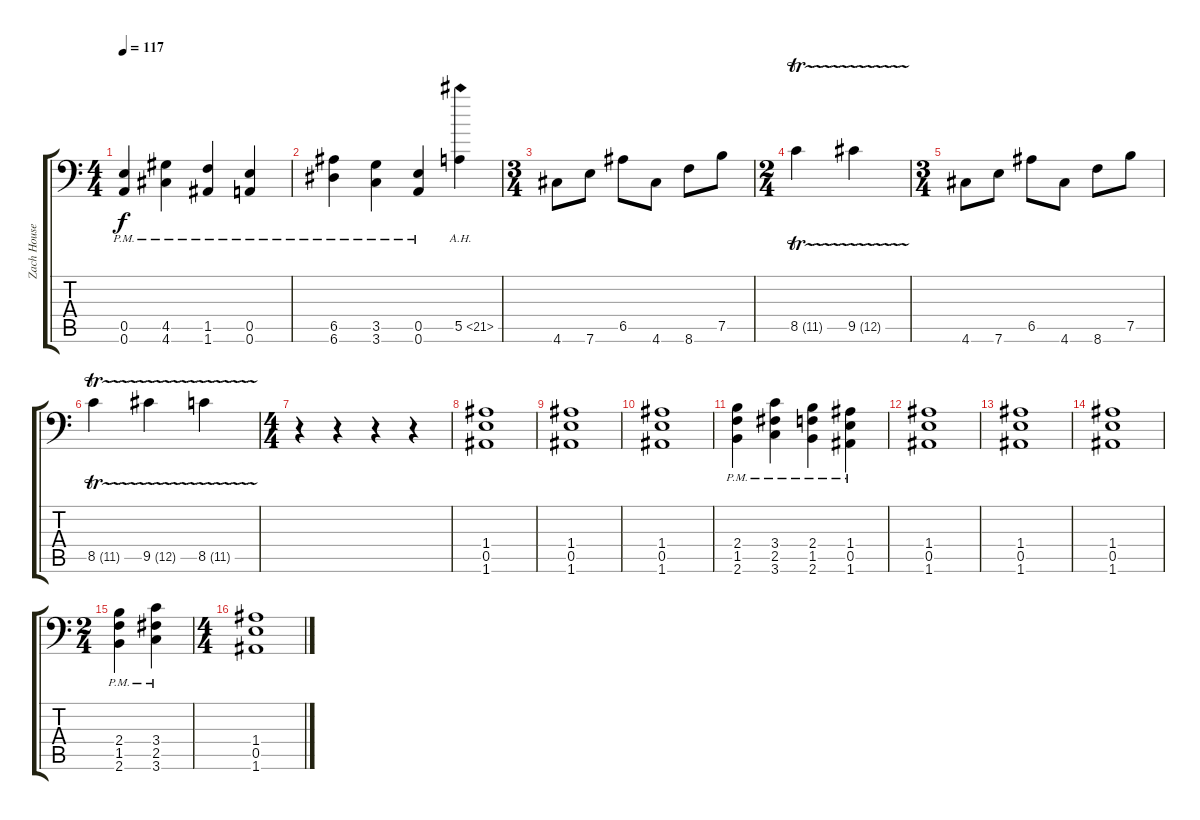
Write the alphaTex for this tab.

\track ("Zach Householder" "Zach House") {instrument distortionguitar}
\staff {score tabs}
\tuning (B3 Gb3 D3 A2 E2 A1) {hide}
\ts (4 4)
\tempo 117
\clef f4
\ks c
(0.5{pm} 0.6{pm}).4{dy f} (4.5{pm} 4.6{pm}).4 (1.5{pm} 1.6{pm}).4 (0.5{pm} 0.6{pm}).4 |
(6.5{pm} 6.6{pm}).4 (3.5{pm} 3.6{pm}).4 (0.5{pm} 0.6{pm}).4 5.5{ah 16}.4 |
\ts (3 4)
4.6.8 7.6.8 6.5.8 4.6.8 8.6.8 7.5.8 |
\ts (2 4)
8.5{tr (11 32)}.4 9.5{tr (12 32)}.4 |
\ts (3 4)
4.6.8 7.6.8 6.5.8 4.6.8 8.6.8 7.5.8 |
8.5{tr (11 32)}.4 9.5{tr (12 32)}.4 8.5{tr (11 32)}.4 |
\ts (4 4)
r.4 r.4 r.4 r.4 |
(1.4 0.5 1.6).1 |
(1.4 0.5 1.6).1 |
(1.4 0.5 1.6).1 |
(2.4{pm} 1.5{pm} 2.6{pm}).4 (3.4{pm} 2.5{pm} 3.6{pm}).4 (2.4{pm} 1.5{pm} 2.6{pm}).4 (1.4{pm} 0.5{pm} 1.6{pm}).4 |
(1.4 0.5 1.6).1 |
(1.4 0.5 1.6).1 |
(1.4 0.5 1.6).1 |
\ts (2 4)
(2.4{pm} 1.5{pm} 2.6{pm}).4 (3.4{pm} 2.5{pm} 3.6{pm}).4 |
\ts (4 4)
(1.4 0.5 1.6).1
